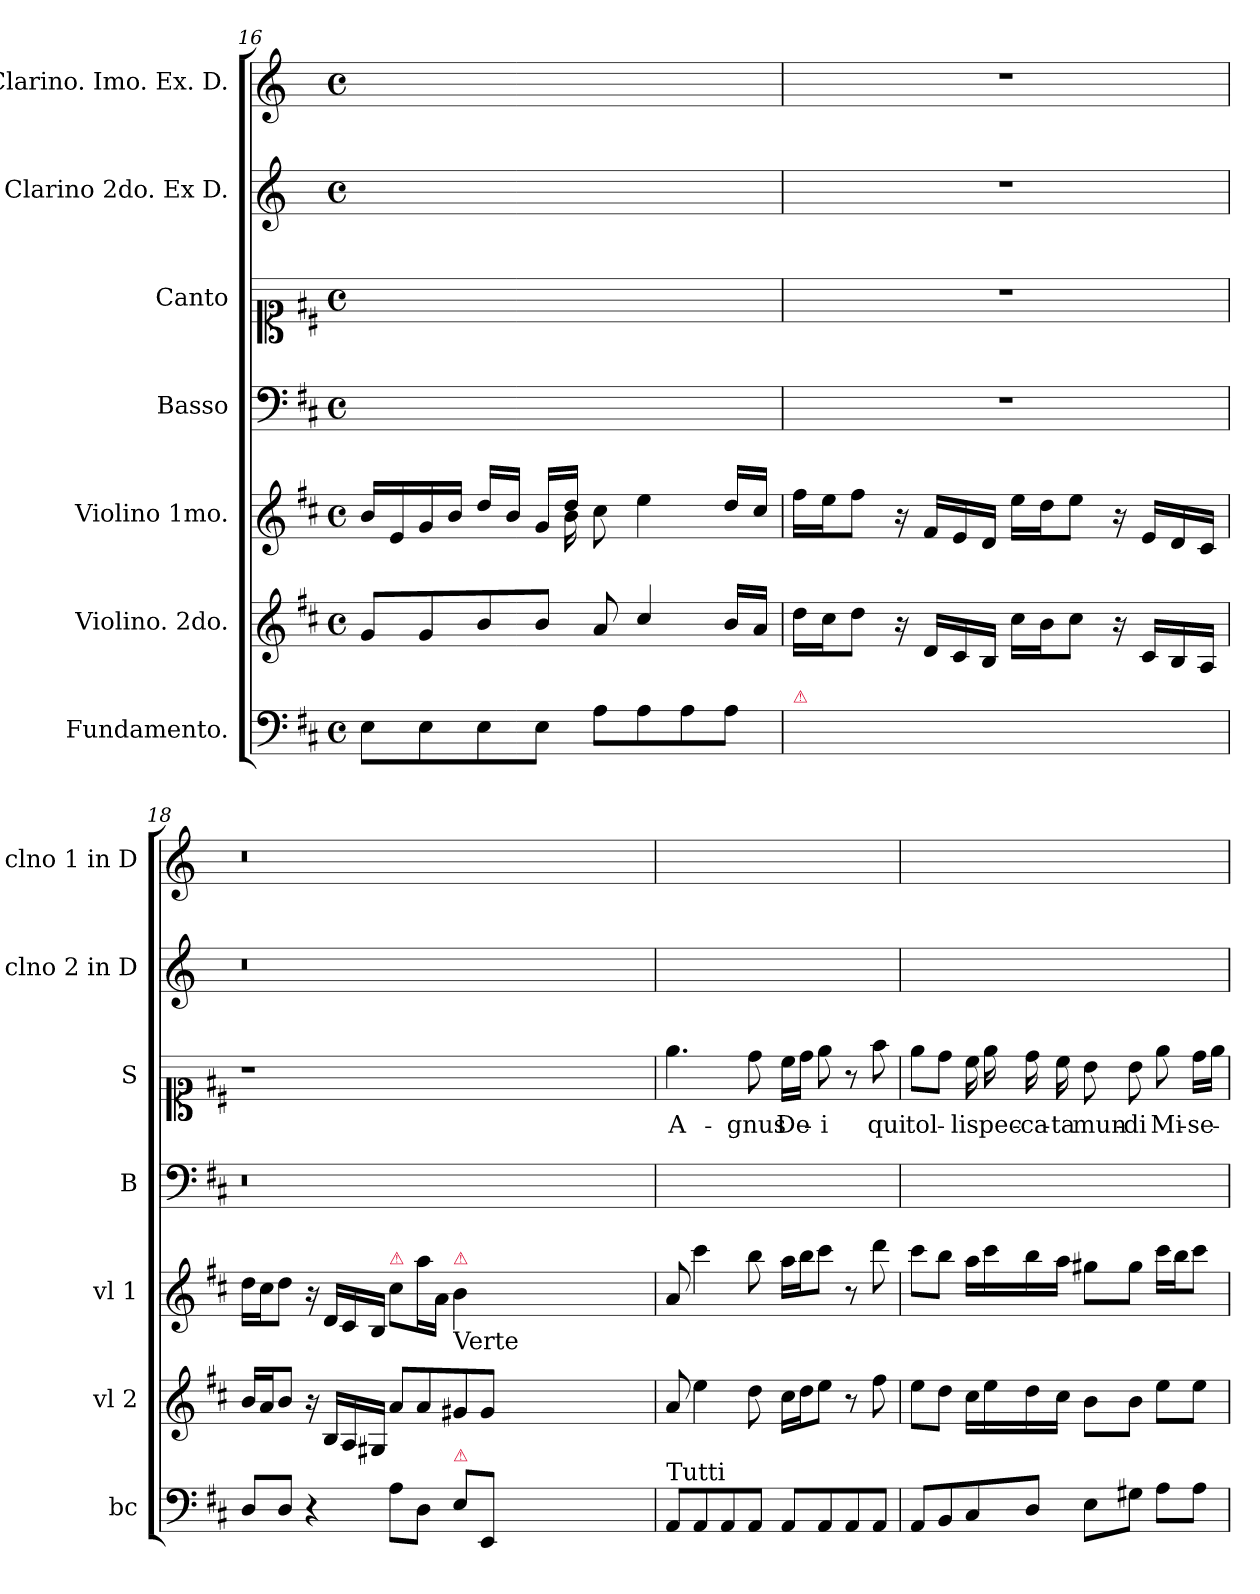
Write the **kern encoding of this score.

**kern	**kern	**kern	**kern	**kern	**text	**kern	**kern
*part7	*part6	*part5	*part4	*part3	*part3	*part2	*part1
*staff7	*staff6	*staff5	*staff4	*staff3	*staff3	*staff2	*staff1
*I"Fundamento.	*I"Violino. 2do.	*I"Violino 1mo.	*I"Basso	*I"Canto	*	*I"Clarino 2do. Ex D.	*I"Clarino. Imo. Ex. D.
*I'bc	*I'vl 2	*I'vl 1	*I'B	*I'S	*	*I'clno 2 in D	*I'clno 1 in D
*clefF4	*clefG2	*clefG2	*clefF4	*clefC1	*	*clefG2	*clefG2
*	*	*	*	*	*	*ITrd-1c-2	*ITrd-1c-2
*k[f#c#]	*k[f#c#]	*k[f#c#]	*k[f#c#]	*k[f#c#]	*	*k[f#c#]	*k[f#c#]
*M4/4	*M4/4	*M4/4	*M4/4	*M4/4	*	*M4/4	*M4/4
*met(c)	*met(c)	*met(c)	*met(c)	*met(c)	*	*met(c)	*met(c)
=16	=16	=16	=16	=16	=16	=16	=16
*	*	*^	*	*	*	*	*
8E\L	8g/L	16b/LL	8ryy	1ryy	1ryy	.	1ryy	1ryy
.	.	16e/	.	.	.	.	.	.
8E\	8g/	16g/	8ryy	.	.	.	.	.
.	.	16b/JJ	.	.	.	.	.	.
8E\	8b/	16dd/LL	8ryy	.	.	.	.	.
.	.	16b/JJ	.	.	.	.	.	.
8E\J	8b/J	16g/LL	16ryy	.	.	.	.	.
.	.	16dd/JJ	16b\	.	.	.	.	.
8A\L	8a/	8cc#\	8ryy	.	.	.	.	.
8A\	4cc#/	4ee\	4ryy	.	.	.	.	.
8A\	.	.	.	.	.	.	.	.
8A\J	16b/LL	16dd/LL	8ryy	.	.	.	.	.
.	16a/JJ	16cc#/JJ	.	.	.	.	.	.
*	*	*v	*v	*	*	*	*	*
=17	=17	=17	=17	=17	=17	=17	=17
!LO:TX:a:color=crimson:t=⚠	!	!	!	!	!	!	!
1ryy	16dd\LL	16ff#\LL	1r	1r	.	1r	1r
.	16cc#\J	16ee\J	.	.	.	.	.
.	8dd\J	8ff#\J	.	.	.	.	.
.	16r	16r	.	.	.	.	.
.	16d/LL	16f#/LL	.	.	.	.	.
.	16c#/	16e/	.	.	.	.	.
.	16B/JJ	16d/JJ	.	.	.	.	.
.	16cc#\LL	16ee\LL	.	.	.	.	.
.	16b\J	16dd\J	.	.	.	.	.
.	8cc#\J	8ee\J	.	.	.	.	.
.	16r	16r	.	.	.	.	.
.	16c#/LL	16e/LL	.	.	.	.	.
.	16B/	16d/	.	.	.	.	.
.	16A/JJ	16c#/JJ	.	.	.	.	.
=18	=18	=18	=18	=18	=18	=18	=18
8D/L	16b/LL	16dd\LL	0.r	1r	.	0.r	0.r
.	16a/J	16cc#\J	.	.	.	.	.
8D/J	8b/J	8dd\J	.	.	.	.	.
4r	16r	16r	.	.	.	.	.
.	16B/LL	16d/LL	.	.	.	.	.
.	16A/	16c#/	.	.	.	.	.
.	16G#X/JJ	16B/JJ	.	.	.	.	.
!	!	!LO:TX:a:color=crimson:t=⚠	!	!	!	!	!
8A\L	8a/L	8cc#\L	.	.	.	.	.
8D\J	8a/	16aa\L	.	.	.	.	.
.	.	16a/JJ	.	.	.	.	.
!	!	!LO:TX:a:color=crimson:t=⚠	!	!	!	!	!
!	!	!LO:TX:b:t=Verte	!	!	!	!	!
!LO:TX:a:color=crimson:t=⚠	!	!	!	!	!	!	!
8E\L	8g#X/	4b\	.	.	.	.	.
8EE/J	8g#/J	.	.	.	.	.	.
0ryy	0ryy	0ryy	.	0ryy	.	.	.
=19	=19	=19	=19	=19	=19	=19	=19
!LO:TX:a:t=Tutti	!	!	!	!	!	!	!
8AA/L	8a/	8a/	1ryy	4.ee\	A-	1ryy	1ryy
8AA/	4ee\	4ccc#\	.	.	.	.	.
8AA/	.	.	.	.	.	.	.
8AA/J	8dd\	8bb\	.	8dd\	-gnus	.	.
8AA/L	16cc#\LL	16aa\LL	.	16cc#\LL	De-	.	.
.	16dd\J	16bb\J	.	16dd\JJ	.	.	.
8AA/	8ee\J	8ccc#\J	.	8ee\	-i	.	.
8AA/	8r	8r	.	8r	.	.	.
8AA/J	8ff#\	8ddd\	.	8ff#\	qui	.	.
=20	=20	=20	=20	=20	=20	=20	=20
8AA/L	8ee\L	8ccc#\L	1ryy	8ee\L	tol-	1ryy	1ryy
8BB/	8dd\J	8bb\J	.	8dd\J	.	.	.
8C#/	16cc#\LL	16aa\LL	.	16cc#\	-lis	.	.
.	16ee\	16ccc#\	.	16ee\	pec-	.	.
8D/J	16dd\	16bb\	.	16dd\	-ca-	.	.
.	16cc#\JJ	16aa\JJ	.	16cc#\	-ta	.	.
8E\L	8b\L	8gg#X\L	.	8b\	mun-	.	.
8G#X\J	8b\J	8gg#\J	.	8b\	-di	.	.
8A\L	8ee\L	16ccc#\LL	.	8ee\	Mi-	.	.
.	.	16bb\J	.	.	.	.	.
8A\J	8ee\J	8ccc#\J	.	16dd\LL	-se-	.	.
.	.	.	.	16ee\JJ	.	.	.
=	=	=	=	=	=	=	=
*-	*-	*-	*-	*-	*-	*-	*-
